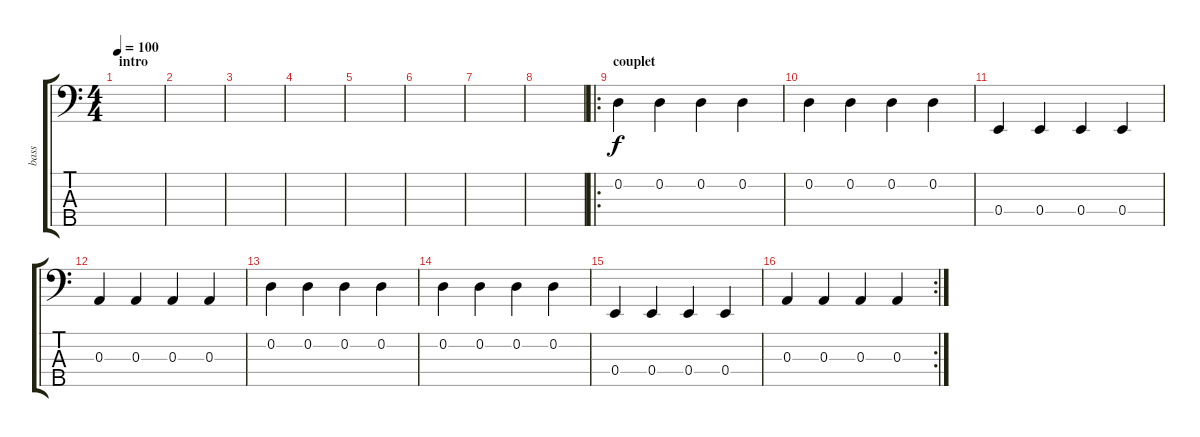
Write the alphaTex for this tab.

\track ("bass" "bass") {instrument fretlessbass}
\staff {score tabs}
\tuning (G2 D2 A1 E1 B0) {hide}
\ts (4 4)
\section ("" "intro")
\tempo 100
\clef f4
\ks c
|
|
|
|
|
|
|
|
\ro
\section ("" "couplet")
0.2.4 0.2.4 0.2.4 0.2.4 |
0.2.4 0.2.4 0.2.4 0.2.4 |
0.4.4 0.4.4 0.4.4 0.4.4 |
0.3.4 0.3.4 0.3.4 0.3.4 |
0.2.4 0.2.4 0.2.4 0.2.4 |
0.2.4 0.2.4 0.2.4 0.2.4 |
0.4.4 0.4.4 0.4.4 0.4.4 |
\rc 2
0.3.4 0.3.4 0.3.4 0.3.4
